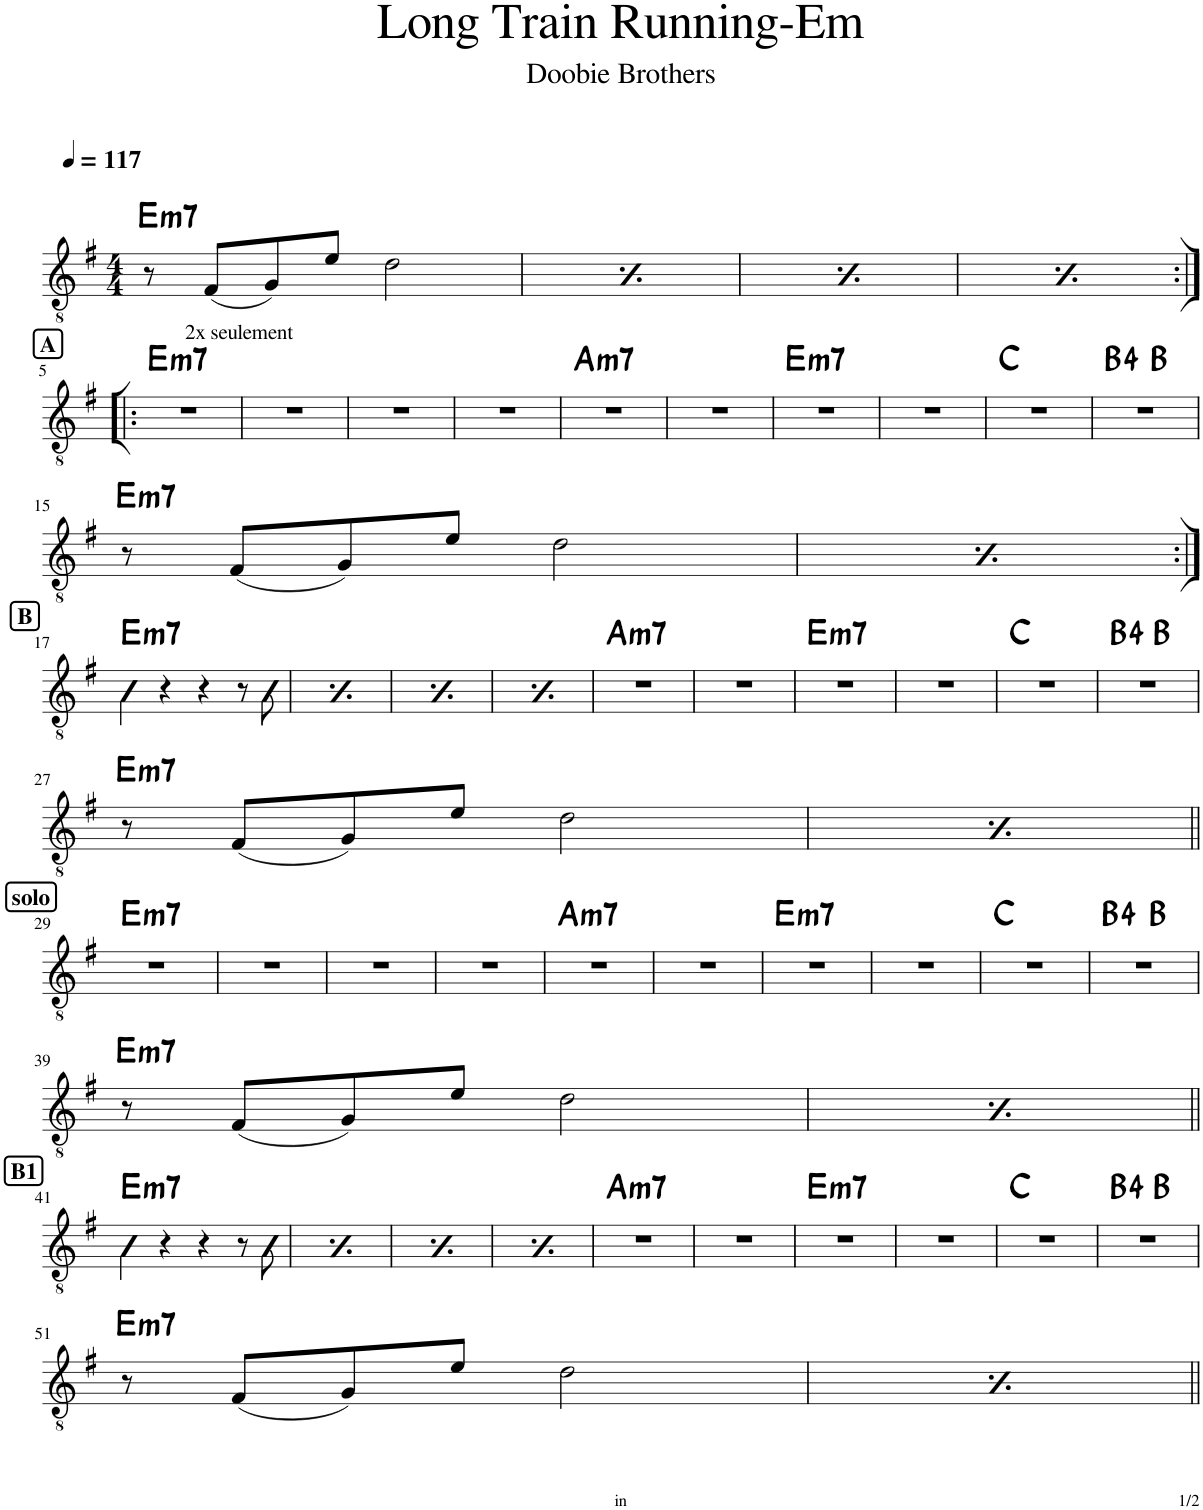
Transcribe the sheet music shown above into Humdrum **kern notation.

**kern	**harte
*part1	*part1
*staff1	*
*I"Classical Guitar	*
*I'Guit.	*
*clefGv2	*
*k[f#]	*
*M4/4	*
*MM117	*
=1	=1
!	!LO:H:kt=m7
8r	E:min7
!LO:TX:b:t=2x seulement	!
(8F#/L	.
8G/)	.
8e/J	.
2d\	.
=2	=2
*MM117	*
!	!LO:H:kt=m7
8r	E:min7
!LO:TX:b:t=2x seulement	!
(8F#/L	.
8G/)	.
8e/J	.
2d\	.
=3	=3
*MM117	*
!	!LO:H:kt=m7
8r	E:min7
!LO:TX:b:t=2x seulement	!
(8F#/L	.
8G/)	.
8e/J	.
2d\	.
=4	=4
*MM117	*
!	!LO:H:kt=m7
8r	E:min7
!LO:TX:b:t=2x seulement	!
(8F#/L	.
8G/)	.
8e/J	.
2d\	.
!!LO:LB:g=z
!!LO:REH:place=s1:a:B:cj:fs=11:t=A
=5:|!|:	=5:|!|:
!	!LO:H:kt=m7
1r	E:min7
=6	=6
1r	.
=7	=7
1r	.
=8	=8
1r	.
=9	=9
!	!LO:H:kt=m7
1r	A:min7
=10	=10
1r	.
=11	=11
!	!LO:H:kt=m7
1r	E:min7
=12	=12
1r	.
=13	=13
1r	C:maj
=14	=14
*^	*
1r	2ryy	B:maj(4)
.	2ryy	B:maj
!!LO:LB:g=z	!!
=15	=15	=15
!	!	!LO:H:kt=m7
*v	*v	*
8r	E:min7
(8F#/L	.
8G/)	.
8e/J	.
2d\	.
=16	=16
!	!LO:H:kt=m7
8r	E:min7
(8F#/L	.
8G/)	.
8e/J	.
2d\	.
!!LO:LB:g=z
!!LO:REH:place=s1:a:B:cj:fs=11:t=B
=17:|!	=17:|!
!	!LO:H:kt=m7
4E\	E:min7
4r	.
4r	.
8r	.
8E\	.
!!LO:REH:place=s1:a:B:cj:fs=11:t=B
=18	=18
!	!LO:H:kt=m7
4E\	E:min7
4r	.
4r	.
8r	.
8E\	.
!!LO:REH:place=s1:a:B:cj:fs=11:t=B
=19	=19
!	!LO:H:kt=m7
4E\	E:min7
4r	.
4r	.
8r	.
8E\	.
!!LO:REH:place=s1:a:B:cj:fs=11:t=B
=20	=20
!	!LO:H:kt=m7
4E\	E:min7
4r	.
4r	.
8r	.
8E\	.
=21	=21
!	!LO:H:kt=m7
1r	A:min7
=22	=22
1r	.
=23	=23
!	!LO:H:kt=m7
1r	E:min7
=24	=24
1r	.
=25	=25
1r	C:maj
=26	=26
*^	*
1r	2ryy	B:maj(4)
.	2ryy	B:maj
!!LO:LB:g=z	!!
=27	=27	=27
!	!	!LO:H:kt=m7
*v	*v	*
8r	E:min7
(8F#/L	.
8G/)	.
8e/J	.
2d\	.
=28	=28
!	!LO:H:kt=m7
8r	E:min7
(8F#/L	.
8G/)	.
8e/J	.
2d\	.
!!LO:LB:g=z
!!LO:REH:place=s1:a:B:cj:fs=11:t=solo
=29||	=29||
!	!LO:H:kt=m7
1r	E:min7
=30	=30
1r	.
=31	=31
1r	.
=32	=32
1r	.
=33	=33
!	!LO:H:kt=m7
1r	A:min7
=34	=34
1r	.
=35	=35
!	!LO:H:kt=m7
1r	E:min7
=36	=36
1r	.
=37	=37
1r	C:maj
=38	=38
*^	*
1r	2ryy	B:maj(4)
.	2ryy	B:maj
!!LO:LB:g=z	!!
=39	=39	=39
!	!	!LO:H:kt=m7
*v	*v	*
8r	E:min7
(8F#/L	.
8G/)	.
8e/J	.
2d\	.
=40	=40
!	!LO:H:kt=m7
8r	E:min7
(8F#/L	.
8G/)	.
8e/J	.
2d\	.
!!LO:LB:g=z
!!LO:REH:place=s1:a:B:cj:fs=11:t=B1
=41||	=41||
!	!LO:H:kt=m7
4E\	E:min7
4r	.
4r	.
8r	.
8E\	.
!!LO:REH:place=s1:a:B:cj:fs=11:t=B1
=42	=42
!	!LO:H:kt=m7
4E\	E:min7
4r	.
4r	.
8r	.
8E\	.
!!LO:REH:place=s1:a:B:cj:fs=11:t=B1
=43	=43
!	!LO:H:kt=m7
4E\	E:min7
4r	.
4r	.
8r	.
8E\	.
!!LO:REH:place=s1:a:B:cj:fs=11:t=B1
=44	=44
!	!LO:H:kt=m7
4E\	E:min7
4r	.
4r	.
8r	.
8E\	.
=45	=45
!	!LO:H:kt=m7
1r	A:min7
=46	=46
1r	.
=47	=47
!	!LO:H:kt=m7
1r	E:min7
=48	=48
1r	.
=49	=49
1r	C:maj
=50	=50
*^	*
1r	2ryy	B:maj(4)
.	2ryy	B:maj
!!LO:LB:g=z	!!
=51	=51	=51
!	!	!LO:H:kt=m7
*v	*v	*
8r	E:min7
(8F#/L	.
8G/)	.
8e/J	.
2d\	.
=52	=52
!	!LO:H:kt=m7
8r	E:min7
(8F#/L	.
8G/)	.
8e/J	.
2d\	.
=||	=||
*-	*-
